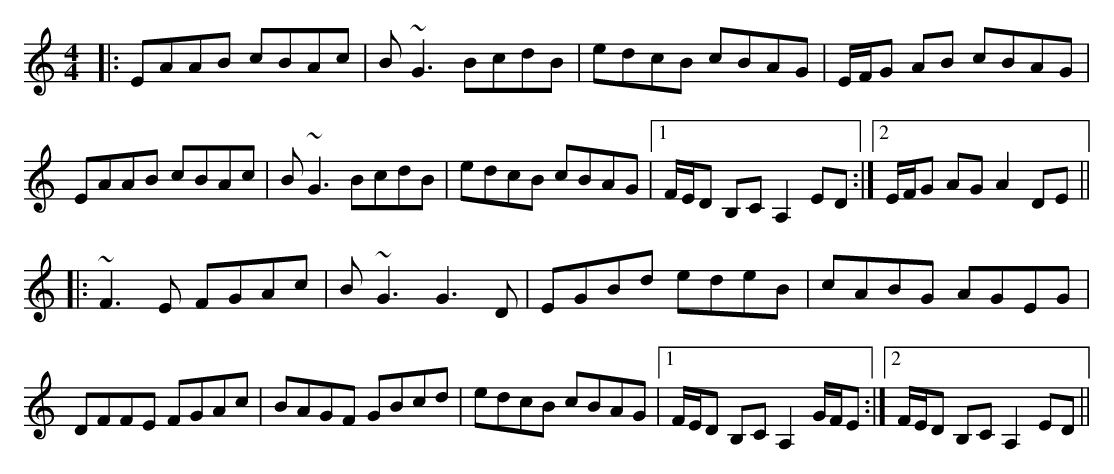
X:1
M:4/4
K:Amin
|:EAAB cBAc|B~G3 BcdB|edcB cBAG|E/F/G AB cBAG|
EAAB cBAc|B~G3 BcdB|edcB cBAG|1 F/E/D B,C A,2ED:|2 E/F/G AG A2DE||
|:~F3E FGAc|B~G3 G3D|EGBd edeB|cABG AGEG|
DFFE FGAc|BAGF GBcd|edcB cBAG|1 F/E/D B,C A,2G/F/E:|2 F/E/D B,C A,2ED||
